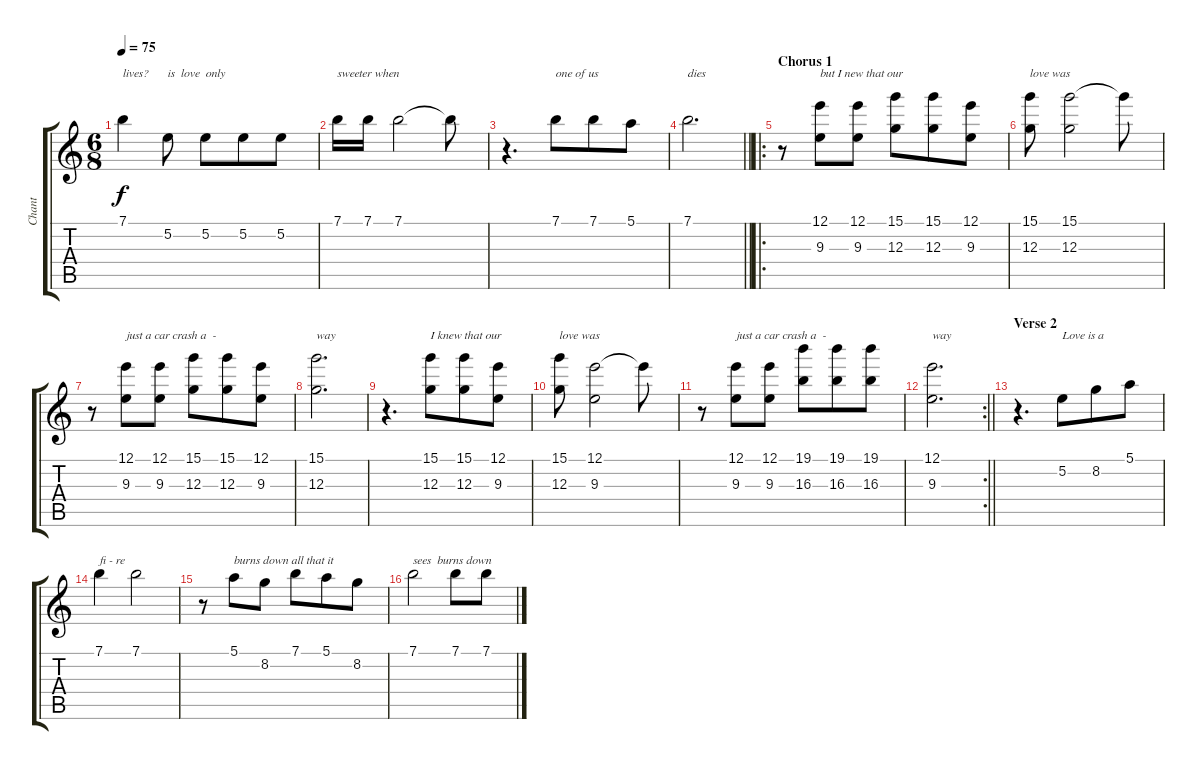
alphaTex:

\track ("Chant" "Chant") {instrument electricguitarjazz}
\staff {score tabs}
\tuning (E4 B3 G3 D3 A2 E2) {hide}
\ts (6 8)
\tempo 75
\clef g2
\ks c
7.1.4{txt "lives?" dy f} 5.2.8{txt "is  love  only"} 5.2.8 5.2.8 5.2.8 |
7.1.16{txt "sweeter when"} 7.1.16 7.1.2 7.1{t}.8 |
r.4{d} 7.1.8{txt "one of us"} 7.1.8 5.1.8 |
\barLineRight lightlight
7.1.2{d txt "dies"} |
\ro
\section ("" "Chorus 1")
r.8 (12.1 9.3).8{txt "but I new that our"} (12.1 9.3).8 (15.1 12.3).8 (15.1 12.3).8 (12.1 9.3).8 |
(15.1 12.3).8{txt "love was"} (15.1 12.3).2 15.1{t}.8 |
r.8 (12.1 9.3).8{txt "just a car crash a  -"} (12.1 9.3).8 (15.1 12.3).8 (15.1 12.3).8 (12.1 9.3).8 |
(15.1 12.3).2{d txt "way"} |
r.4{d} (15.1 12.3).8{txt "I knew that our"} (15.1 12.3).8 (12.1 9.3).8 |
(15.1 12.3).8{txt "love was"} (12.1 9.3).2 12.1{t}.8 |
r.8 (12.1 9.3).8{txt "just a car crash a  -"} (12.1 9.3).8 (19.1 16.3).8 (19.1 16.3).8 (19.1 16.3).8 |
\rc 2
\barLineRight lightlight
(12.1 9.3).2{d txt "way"} |
\section ("" "Verse 2")
r.4{d} 5.2.8{txt "Love is a"} 8.2.8 5.1.8 |
7.1.4{txt "fi - re"} 7.1.2 |
r.8 5.1.8{txt "burns down all that it"} 8.2.8 7.1.8 5.1.8 8.2.8 |
7.1.2{txt "sees  burns down"} 7.1.8 7.1.8
